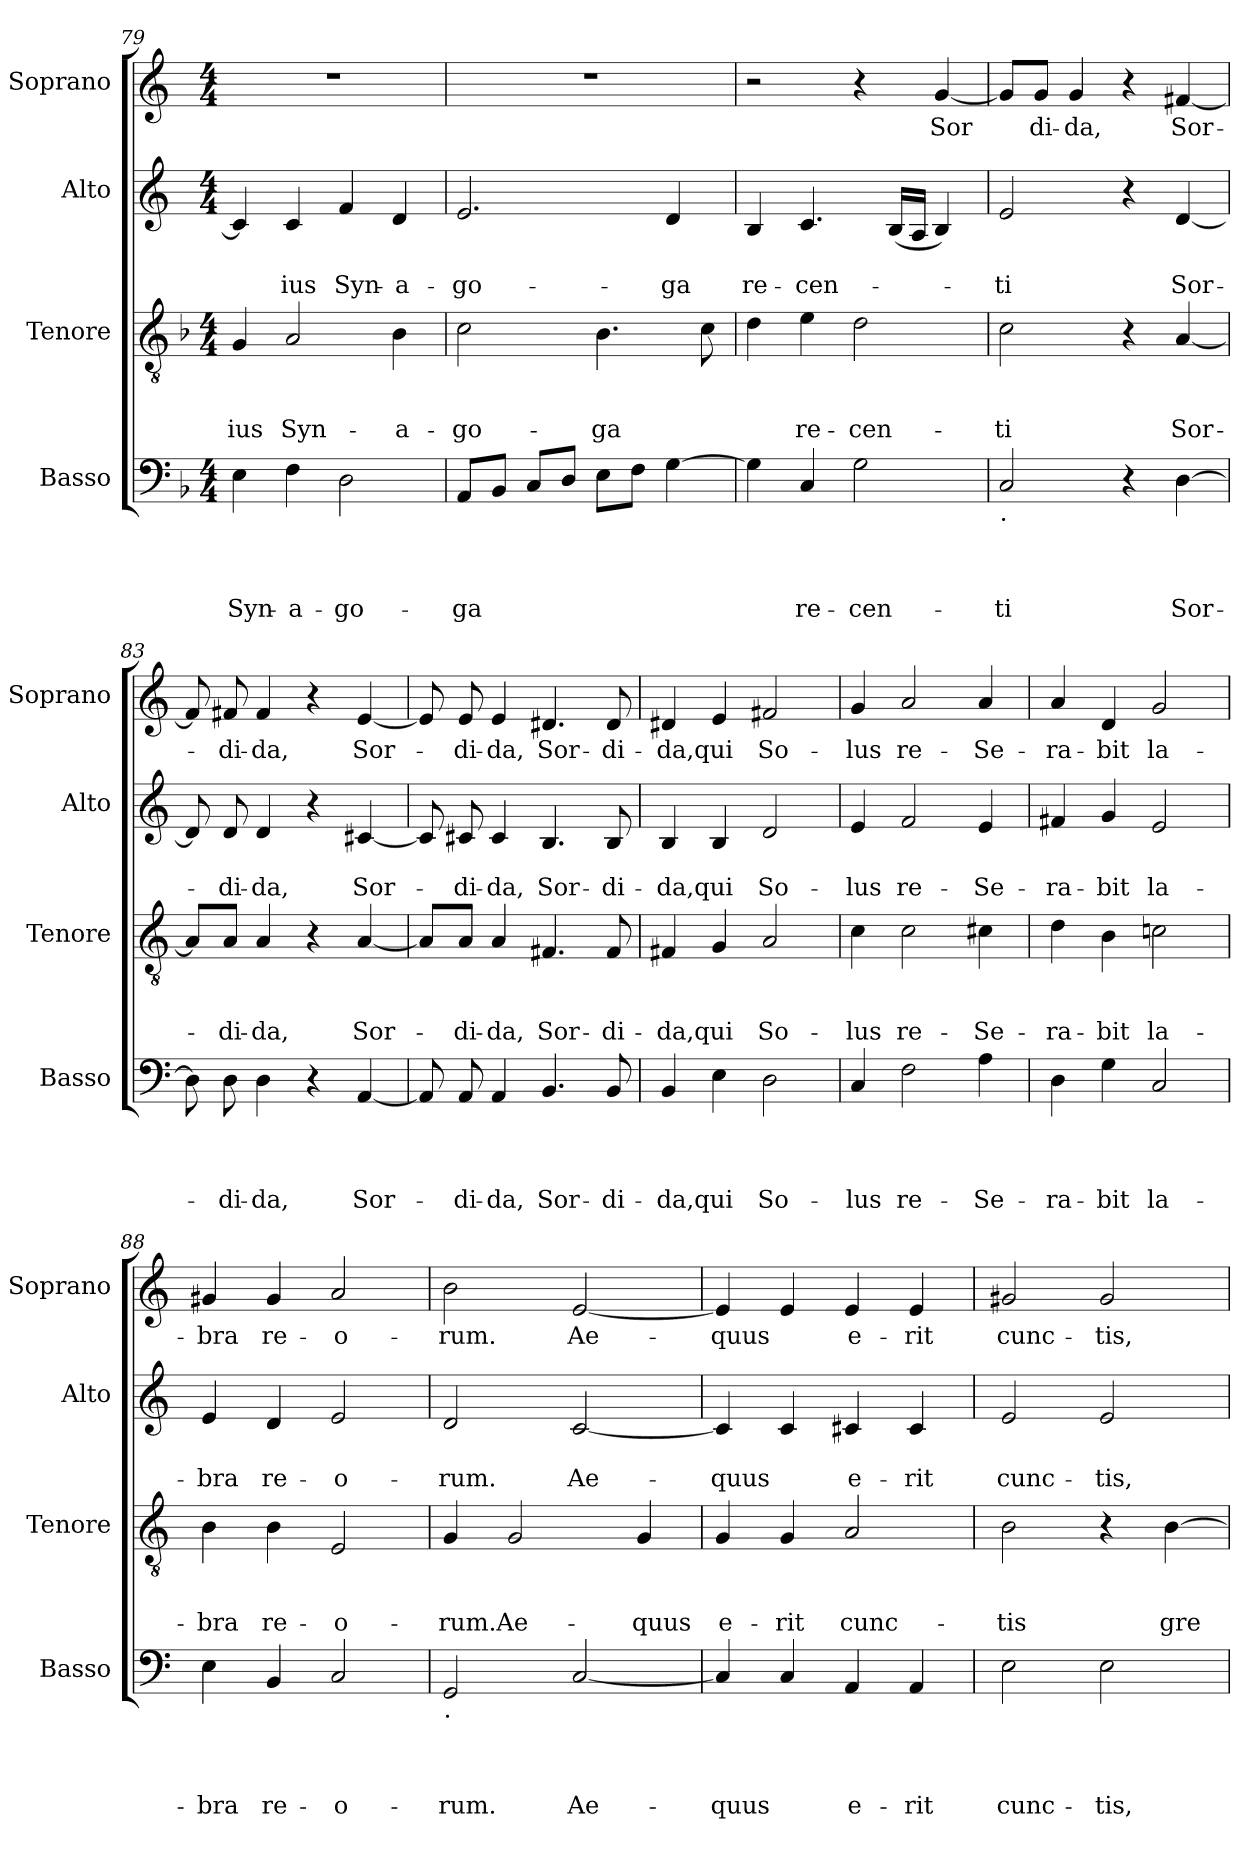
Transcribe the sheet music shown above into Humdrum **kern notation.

**kern	**text	**text	**text	**text	**kern	**text	**text	**text	**kern	**text	**text	**kern	**text
*part4	*part4	*part4	*part4	*part4	*part3	*part3	*part3	*part3	*part2	*part2	*part2	*part1	*part1
*staff4	*staff4	*staff4	*staff4	*staff4	*staff3	*staff3	*staff3	*staff3	*staff2	*staff2	*staff2	*staff1	*staff1
*I"Basso	*	*	*	*	*I"Tenore	*	*	*	*I"Alto	*	*	*I"Soprano	*
*I'Basso	*	*	*	*	*I'Tenore	*	*	*	*I'Alto	*	*	*I'Soprano	*
*clefF4	*	*	*	*	*clefGv2	*	*	*	*clefG2	*	*	*clefG2	*
*k[b-]	*	*	*	*	*k[b-]	*	*	*	*k[]	*	*	*k[]	*
*F:	*	*	*	*	*F:	*	*	*	*C:	*	*	*C:	*
*M4/4	*	*	*	*	*M4/4	*	*	*	*M4/4	*	*	*M4/4	*
=79	=79	=79	=79	=79	=79	=79	=79	=79	=79	=79	=79	=79	=79
!	!	!	!	!LO:LY:b	!	!	!	!LO:LY:b	!	!	!	!	!
4E\	.	.	.	Syn-	4G/	.	.	-ius	4c/]	.	.	1r	.
!	!	!	!	!LO:LY:b	!	!	!	!LO:LY:b	!	!	!LO:LY:b	!	!
4F\	.	.	.	-a-	2A/	.	.	Syn-	4c/	.	-ius	.	.
!	!	!	!	!LO:LY:b	!	!	!	!	!	!	!LO:LY:b	!	!
2D\	.	.	.	-go-	.	.	.	.	4f/	.	Syn-	.	.
!	!	!	!	!	!	!	!	!LO:LY:b	!	!	!LO:LY:b	!	!
.	.	.	.	.	4B-\	.	.	-a-	4d/	.	-a-	.	.
=80	=80	=80	=80	=80	=80	=80	=80	=80	=80	=80	=80	=80	=80
!	!	!	!	!LO:LY:b	!	!	!	!LO:LY:b	!	!	!LO:LY:b	!	!
8AA/L	.	.	.	-ga	2c\	.	.	-go-	2.e/	.	-go-	1r	.
8BB-/J	.	.	.	.	.	.	.	.	.	.	.	.	.
8C/L	.	.	.	.	.	.	.	.	.	.	.	.	.
8D/J	.	.	.	.	.	.	.	.	.	.	.	.	.
!	!	!	!	!	!	!	!	!LO:LY:b	!	!	!	!	!
8E\L	.	.	.	.	4.B-\	.	.	-ga	.	.	.	.	.
8F\J	.	.	.	.	.	.	.	.	.	.	.	.	.
!	!	!	!	!	!	!	!	!	!	!	!LO:LY:b	!	!
[>4G\	.	.	.	.	.	.	.	.	4d/	.	-ga	.	.
.	.	.	.	.	8c\	.	.	.	.	.	.	.	.
=81	=81	=81	=81	=81	=81	=81	=81	=81	=81	=81	=81	=81	=81
!	!	!	!	!	!	!	!	!	!	!	!LO:LY:b	!	!
4G\]	.	.	.	.	4d\	.	.	.	4B/	.	re-	2r	.
!	!	!	!	!LO:LY:b	!	!	!	!LO:LY:b	!	!	!LO:LY:b	!	!
4C/	.	.	.	re-	4e\	.	.	re-	4.c/	.	-cen-	.	.
!	!	!	!	!LO:LY:b	!	!	!	!LO:LY:b	!	!	!	!	!
2G\	.	.	.	-cen-	2d\	.	.	-cen-	.	.	.	4r	.
.	.	.	.	.	.	.	.	.	(>16B/LL	.	.	.	.
.	.	.	.	.	.	.	.	.	16A/JJ	.	.	.	.
!	!	!	!	!	!	!	!	!	!	!	!	!	!LO:LY:b
.	.	.	.	.	.	.	.	.	4B/)	.	.	[>4g/	Sor
!!LO:LB:g=z
=82	=82	=82	=82	=82	=82	=82	=82	=82	=82	=82	=82	=82	=82
*k[]	*	*	*	*	*k[]	*	*	*	*	*	*	*	*
*C:	*	*	*	*	*C:	*	*	*	*	*	*	*	*
!LO:TX:b:t=.	!	!	!	!	!	!	!	!	!	!	!	!	!
!	!	!	!	!LO:LY:b	!	!	!	!LO:LY:b	!	!	!LO:LY:b	!	!
2C/	.	.	.	-ti	2c\	.	.	-ti	2e/	.	-ti	8g/L]	.
!	!	!	!	!	!	!	!	!	!	!	!	!	!LO:LY:b
.	.	.	.	.	.	.	.	.	.	.	.	8g/J	di-
!	!	!	!	!	!	!	!	!	!	!	!	!	!LO:LY:b
.	.	.	.	.	.	.	.	.	.	.	.	4g/	-da,
4r	.	.	.	.	4r	.	.	.	4r	.	.	4r	.
!	!	!	!	!LO:LY:b	!	!	!	!LO:LY:b	!	!	!LO:LY:b	!	!LO:LY:b
[>4D\	.	.	.	Sor-	[<4A/	.	.	Sor-	[<4d/	.	Sor-	[<4f#X/	Sor-
=83	=83	=83	=83	=83	=83	=83	=83	=83	=83	=83	=83	=83	=83
8D\]	.	.	.	.	8A/L]	.	.	.	8d/]	.	.	8f#/]	.
!	!	!	!	!LO:LY:b	!	!	!	!LO:LY:b	!	!	!LO:LY:b	!	!LO:LY:b
8D\	.	.	.	-di-	8A/J	.	.	-di-	8d/	.	-di-	8f#X/	-di-
!	!	!	!	!LO:LY:b	!	!	!	!LO:LY:b	!	!	!LO:LY:b	!	!LO:LY:b
4D\	.	.	.	-da,	4A/	.	.	-da,	4d/	.	-da,	4f#/	-da,
4r	.	.	.	.	4r	.	.	.	4r	.	.	4r	.
!	!	!	!	!LO:LY:b	!	!	!	!LO:LY:b	!	!	!LO:LY:b	!	!LO:LY:b
[<4AA/	.	.	.	Sor-	[<4A/	.	.	Sor-	[<4c#X/	.	Sor-	[<4e/	Sor-
=84	=84	=84	=84	=84	=84	=84	=84	=84	=84	=84	=84	=84	=84
8AA/]	.	.	.	.	8A/L]	.	.	.	8c#/]	.	.	8e/]	.
!	!	!	!	!LO:LY:b	!	!	!	!LO:LY:b	!	!	!LO:LY:b	!	!LO:LY:b
8AA/	.	.	.	-di-	8A/J	.	.	-di-	8c#X/	.	-di-	8e/	-di-
!	!	!	!	!LO:LY:b	!	!	!	!LO:LY:b	!	!	!LO:LY:b	!	!LO:LY:b
4AA/	.	.	.	-da,	4A/	.	.	-da,	4c#/	.	-da,	4e/	-da,
!	!	!	!	!LO:LY:b	!	!	!	!LO:LY:b	!	!	!LO:LY:b	!	!LO:LY:b
4.BB/	.	.	.	Sor-	4.F#X/	.	.	Sor-	4.B/	.	Sor-	4.d#X/	Sor-
!	!	!	!	!LO:LY:b	!	!	!	!LO:LY:b	!	!	!LO:LY:b	!	!LO:LY:b
8BB/	.	.	.	-di-	8F#/	.	.	-di-	8B/	.	-di-	8d#/	-di-
=85	=85	=85	=85	=85	=85	=85	=85	=85	=85	=85	=85	=85	=85
!	!	!	!	!LO:LY:b	!	!	!	!LO:LY:b	!	!	!LO:LY:b	!	!LO:LY:b
4BB/	.	.	.	-da,qui	4F#X/	.	.	-da,qui	4B/	.	-da,qui	4d#X/	-da,qui
4E\	.	.	.	.	4G/	.	.	.	4B/	.	.	4e/	.
!	!	!	!	!LO:LY:b	!	!	!	!LO:LY:b	!	!	!LO:LY:b	!	!LO:LY:b
2D\	.	.	.	So-	2A/	.	.	So-	2d/	.	So-	2f#X/	So-
=86	=86	=86	=86	=86	=86	=86	=86	=86	=86	=86	=86	=86	=86
!	!	!	!	!LO:LY:b	!	!	!	!LO:LY:b	!	!	!LO:LY:b	!	!LO:LY:b
4C/	.	.	.	-lus	4c\	.	.	-lus	4e/	.	-lus	4g/	-lus
!	!	!	!	!LO:LY:b	!	!	!	!LO:LY:b	!	!	!LO:LY:b	!	!LO:LY:b
2F\	.	.	.	re-	2c\	.	.	re-	2f/	.	re-	2a/	re-
!	!	!	!	!LO:LY:b	!	!	!	!LO:LY:b	!	!	!LO:LY:b	!	!LO:LY:b
4A\	.	.	.	-Se-	4c#X\	.	.	-Se-	4e/	.	-Se-	4a/	-Se-
=87	=87	=87	=87	=87	=87	=87	=87	=87	=87	=87	=87	=87	=87
!	!	!	!	!LO:LY:b	!	!	!	!LO:LY:b	!	!	!LO:LY:b	!	!LO:LY:b
4D\	.	.	.	-ra-	4d\	.	.	-ra-	4f#X/	.	-ra-	4a/	-ra-
!	!	!	!	!LO:LY:b	!	!	!	!LO:LY:b	!	!	!LO:LY:b	!	!LO:LY:b
4G\	.	.	.	-bit	4B\	.	.	-bit	4g/	.	-bit	4d/	-bit
!	!	!	!	!LO:LY:b	!	!	!	!LO:LY:b	!	!	!LO:LY:b	!	!LO:LY:b
2C/	.	.	.	la-	2cn\	.	.	la-	2e/	.	la-	2g/	la-
=88	=88	=88	=88	=88	=88	=88	=88	=88	=88	=88	=88	=88	=88
!	!	!	!	!LO:LY:b	!	!	!	!LO:LY:b	!	!	!LO:LY:b	!	!LO:LY:b
4E\	.	.	.	-bra	4B\	.	.	-bra	4e/	.	-bra	4g#X/	-bra
!	!	!	!	!LO:LY:b	!	!	!	!LO:LY:b	!	!	!LO:LY:b	!	!LO:LY:b
4BB/	.	.	.	re-	4B\	.	.	re-	4d/	.	re-	4g#/	re-
!	!	!	!	!LO:LY:b	!	!	!	!LO:LY:b	!	!	!LO:LY:b	!	!LO:LY:b
2C/	.	.	.	-o-	2E/	.	.	-o-	2e/	.	-o-	2a/	-o-
!!LO:PB:g=z
=89	=89	=89	=89	=89	=89	=89	=89	=89	=89	=89	=89	=89	=89
!LO:TX:b:t=.	!	!	!	!	!	!	!	!	!	!	!	!	!
!	!	!	!	!LO:LY:b	!	!	!	!LO:LY:b	!	!	!LO:LY:b	!	!LO:LY:b
2GG/	.	.	.	-rum.	4G/	.	.	-rum.Ae-	2d/	.	-rum.	2b\	-rum.
.	.	.	.	.	2G/	.	.	.	.	.	.	.	.
!	!	!	!	!LO:LY:b	!	!	!	!	!	!	!LO:LY:b	!	!LO:LY:b
[<2C/	.	.	.	Ae-	.	.	.	.	[<2c/	.	Ae-	[<2e/	Ae-
!	!	!	!	!	!	!	!	!LO:LY:b	!	!	!	!	!
.	.	.	.	.	4G/	.	.	-quus	.	.	.	.	.
=90	=90	=90	=90	=90	=90	=90	=90	=90	=90	=90	=90	=90	=90
!	!	!	!	!LO:LY:b	!	!	!	!LO:LY:b	!	!	!LO:LY:b	!	!LO:LY:b
4C/]	.	.	.	-quus	4G/	.	.	e-	4c/]	.	-quus	4e/]	-quus
!	!	!	!	!	!	!	!	!LO:LY:b	!	!	!	!	!
4C/	.	.	.	.	4G/	.	.	-rit	4c/	.	.	4e/	.
!	!	!	!	!LO:LY:b	!	!	!	!LO:LY:b	!	!	!LO:LY:b	!	!LO:LY:b
4AA/	.	.	.	e-	2A/	.	.	cunc-	4c#X/	.	e-	4e/	e-
!	!	!	!	!LO:LY:b	!	!	!	!	!	!	!LO:LY:b	!	!LO:LY:b
4AA/	.	.	.	-rit	.	.	.	.	4c#/	.	-rit	4e/	-rit
=91	=91	=91	=91	=91	=91	=91	=91	=91	=91	=91	=91	=91	=91
!	!	!	!	!LO:LY:b	!	!	!	!LO:LY:b	!	!	!LO:LY:b	!	!LO:LY:b
2E\	.	.	.	cunc-	2B\	.	.	-tis	2e/	.	cunc-	2g#X/	cunc-
!	!	!	!	!LO:LY:b	!	!	!	!	!	!	!LO:LY:b	!	!LO:LY:b
2E\	.	.	.	-tis,	4r	.	.	.	2e/	.	-tis,	2g#/	-tis,
!	!	!	!	!	!	!	!	!LO:LY:b	!	!	!	!	!
.	.	.	.	.	[>4B\	.	.	gre-	.	.	.	.	.
=	=	=	=	=	=	=	=	=	=	=	=	=	=
*-	*-	*-	*-	*-	*-	*-	*-	*-	*-	*-	*-	*-	*-
